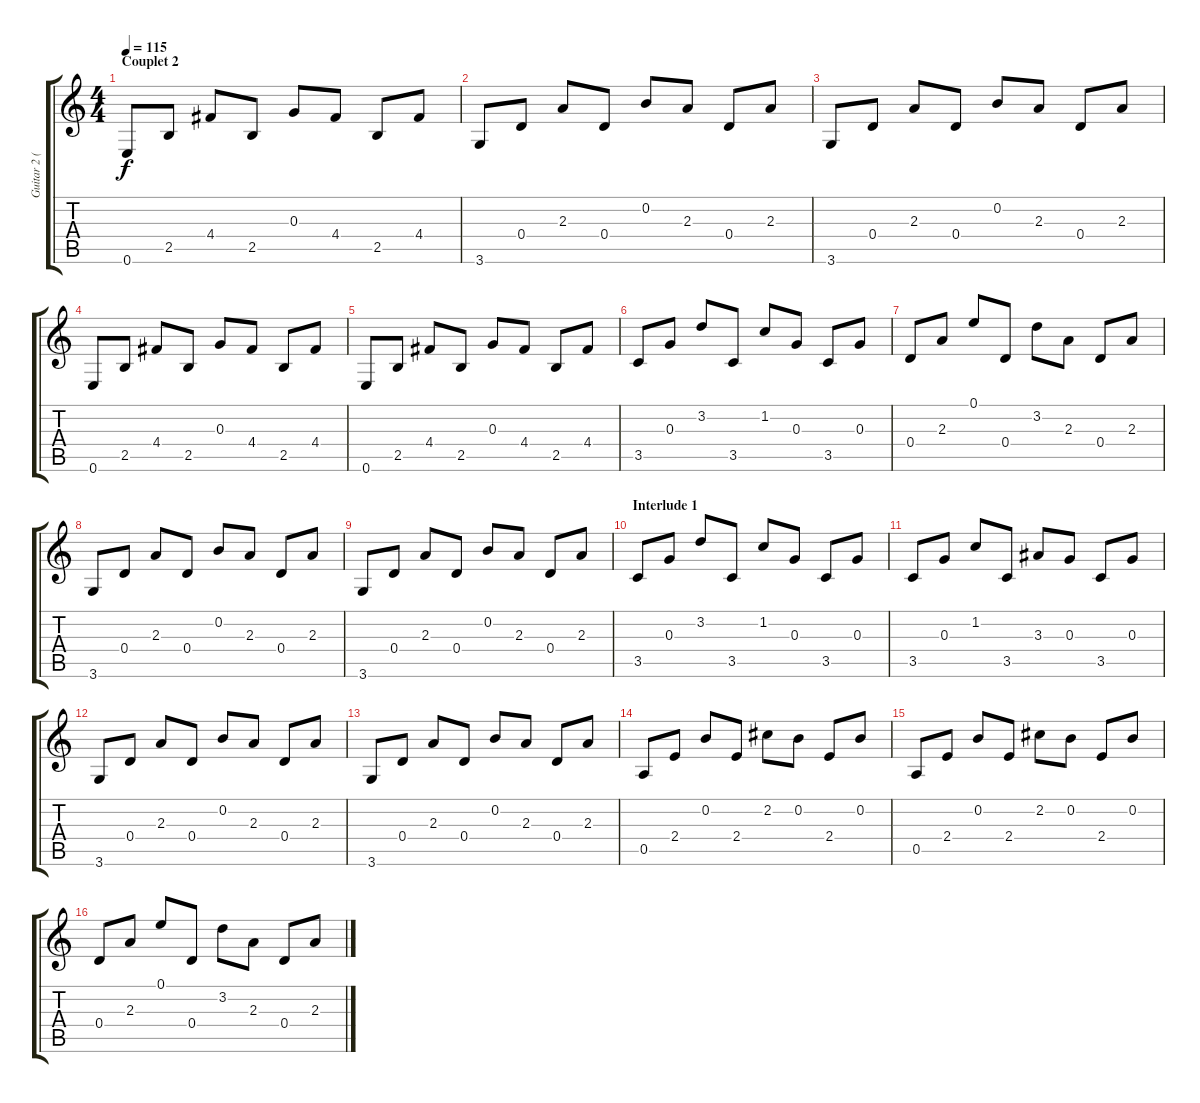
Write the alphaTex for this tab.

\track ("Guitar 2 (Andy)" "Guitar 2 (") {instrument electricguitarmuted}
\staff {score tabs}
\tuning (E4 B3 G3 D3 A2 E2) {hide}
\ts (4 4)
\section ("" "Couplet 2")
\tempo 115
\clef g2
\ks c
0.6.8{dy f} 2.5.8 4.4.8 2.5.8 0.3.8 4.4.8 2.5.8 4.4.8 |
3.6.8 0.4.8 2.3.8 0.4.8 0.2.8 2.3.8 0.4.8 2.3.8 |
3.6.8 0.4.8 2.3.8 0.4.8 0.2.8 2.3.8 0.4.8 2.3.8 |
0.6.8 2.5.8 4.4.8 2.5.8 0.3.8 4.4.8 2.5.8 4.4.8 |
0.6.8 2.5.8 4.4.8 2.5.8 0.3.8 4.4.8 2.5.8 4.4.8 |
3.5.8 0.3.8 3.2.8 3.5.8 1.2.8 0.3.8 3.5.8 0.3.8 |
0.4.8 2.3.8 0.1.8 0.4.8 3.2.8 2.3.8 0.4.8 2.3.8 |
3.6.8 0.4.8 2.3.8 0.4.8 0.2.8 2.3.8 0.4.8 2.3.8 |
3.6.8 0.4.8 2.3.8 0.4.8 0.2.8 2.3.8 0.4.8 2.3.8 |
\section ("" "Interlude 1")
3.5.8 0.3.8 3.2.8 3.5.8 1.2.8 0.3.8 3.5.8 0.3.8 |
3.5.8 0.3.8 1.2.8 3.5.8 3.3.8 0.3.8 3.5.8 0.3.8 |
3.6.8 0.4.8 2.3.8 0.4.8 0.2.8 2.3.8 0.4.8 2.3.8 |
3.6.8 0.4.8 2.3.8 0.4.8 0.2.8 2.3.8 0.4.8 2.3.8 |
0.5.8 2.4.8 0.2.8 2.4.8 2.2.8 0.2.8 2.4.8 0.2.8 |
0.5.8 2.4.8 0.2.8 2.4.8 2.2.8 0.2.8 2.4.8 0.2.8 |
0.4.8 2.3.8 0.1.8 0.4.8 3.2.8 2.3.8 0.4.8 2.3.8
